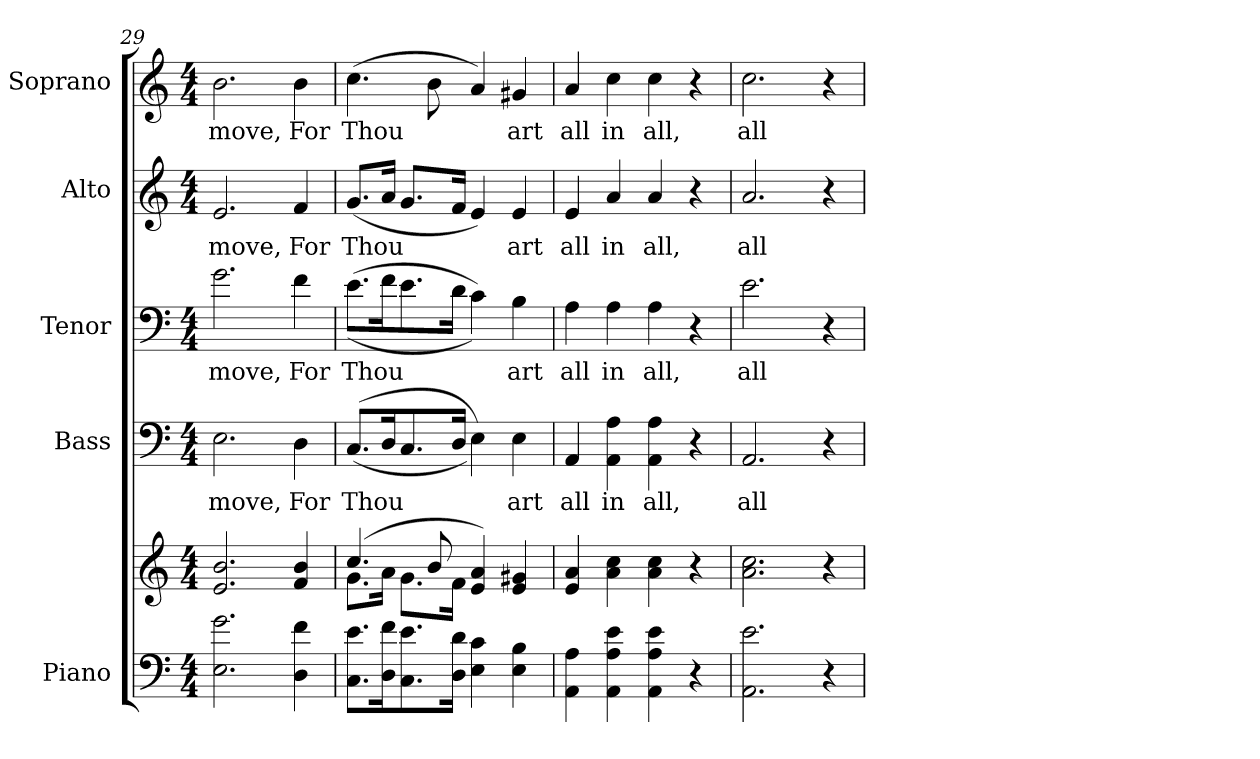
**kern	**kern	**kern	**text	**kern	**text	**kern	**text	**kern	**text
*part5	*part5	*part4	*part4	*part3	*part3	*part2	*part2	*part1	*part1
*staff6	*staff5	*staff4	*staff4	*staff3	*staff3	*staff2	*staff2	*staff1	*staff1
*I"Piano	*	*I"Bass	*	*I"Tenor	*	*I"Alto	*	*I"Soprano	*
*I'Pno.	*	*I'B.	*	*I'T.	*	*I'A.	*	*I'S.	*
!!LO:PB:g=z
*clefF4	*clefG2	*clefF4	*	*clefF4	*	*clefG2	*	*clefG2	*
*k[]	*k[]	*k[]	*	*k[]	*	*k[]	*	*k[]	*
*C:	*C:	*C:	*	*C:	*	*C:	*	*C:	*
*M4/4	*M4/4	*M4/4	*	*M4/4	*	*M4/4	*	*M4/4	*
=29	=29	=29	=29	=29	=29	=29	=29	=29	=29
!	!	!	!LO:LY:b:color=#000000	!	!	!	!	!	!
!	!	!	!	!	!LO:LY:b:color=#000000	!	!	!	!
!	!	!	!	!	!	!	!LO:LY:b:color=#000000	!	!
!	!	!	!	!	!	!	!	!	!LO:LY:b:color=#000000
2.Ei\ 2.gi	2.ei/ 2.bi	2.Ei\	move,	2.gi\	move,	2.ei/	move,	2.bi\	move,
!	!	!	!LO:LY:b:color=#000000	!	!	!	!	!	!
!	!	!	!	!	!LO:LY:b:color=#000000	!	!	!	!
!	!	!	!	!	!	!	!LO:LY:b:color=#000000	!	!
!	!	!	!	!	!	!	!	!	!LO:LY:b:color=#000000
4Di\ 4fi	4fi/ 4bi	4Di\	For	4fi\	For	4fi/	For	4bi\	For
=30	=30	=30	=30	=30	=30	=30	=30	=30	=30
*	*^	*	*	*	*	*	*	*	*
!	!	!	!	!LO:LY:b:color=#000000	!	!	!	!	!	!
!	!	!	!	!	!	!LO:LY:b:color=#000000	!	!	!	!
!	!	!	!	!	!	!	!	!LO:LY:b:color=#000000	!	!
!	!	!	!	!	!	!	!	!	!	!LO:LY:b:color=#000000
8.Ci\ 8.eiL	(4.cci/	8.gi\L	((8.Ci/L	Thou	((8.ei\L	Thou	(8.gi/L	Thou	(4.cci\	Thou
16Di\ 16fiK	.	16ai\Jk	16Di/K	.	16fi\K	.	16ai/Jk	.	.	.
8.Ci\ 8.ei	.	8.gi\L	8.Ci/	.	8.ei\	.	8.gi/L	.	.	.
.	8bi/	.	.	.	.	.	.	.	8bi\	.
16Di\ 16diJk	.	16fi\Jk	16Di/Jk	.	16di\Jk	.	16fi/Jk	.	.	.
4Ei\ 4ci	4ei/ 4ai)	2ryy	4Ei\))	.	4ci\))	.	4ei/)	.	4ai/)	.
!	!	!	!	!LO:LY:b:color=#000000	!	!	!	!	!	!
!	!	!	!	!	!	!LO:LY:b:color=#000000	!	!	!	!
!	!	!	!	!	!	!	!	!LO:LY:b:color=#000000	!	!
!	!	!	!	!	!	!	!	!	!	!LO:LY:b:color=#000000
4Ei\ 4Bi	4ei/ 4g#Xi	.	4Ei\	art	4Bi\	art	4ei/	art	4g#Xi/	art
*	*v	*v	*	*	*	*	*	*	*	*
=31	=31	=31	=31	=31	=31	=31	=31	=31	=31
!	!	!	!LO:LY:b:color=#000000	!	!	!	!	!	!
!	!	!	!	!	!LO:LY:b:color=#000000	!	!	!	!
!	!	!	!	!	!	!	!LO:LY:b:color=#000000	!	!
!	!	!	!	!	!	!	!	!	!LO:LY:b:color=#000000
4AAi\ 4Ai	4ei/ 4ai	4AAi/	all	4Ai\	all	4ei/	all	4ai/	all
!	!	!	!LO:LY:b:color=#000000	!	!	!	!	!	!
!	!	!	!	!	!LO:LY:b:color=#000000	!	!	!	!
!	!	!	!	!	!	!	!LO:LY:b:color=#000000	!	!
!	!	!	!	!	!	!	!	!	!LO:LY:b:color=#000000
4AAi\ 4Ai 4ei	4ai\ 4cci	4AAi\ 4Ai	in	4Ai\	in	4ai/	in	4cci\	in
!	!	!	!LO:LY:b:color=#000000	!	!	!	!	!	!
!	!	!	!	!	!LO:LY:b:color=#000000	!	!	!	!
!	!	!	!	!	!	!	!LO:LY:b:color=#000000	!	!
!	!	!	!	!	!	!	!	!	!LO:LY:b:color=#000000
4AAi\ 4Ai 4ei	4ai\ 4cci	4AAi\ 4Ai	all,	4Ai\	all,	4ai/	all,	4cci\	all,
4r	4r	4r	.	4r	.	4r	.	4r	.
=32	=32	=32	=32	=32	=32	=32	=32	=32	=32
!	!	!	!LO:LY:b:color=#000000	!	!	!	!	!	!
!	!	!	!	!	!LO:LY:b:color=#000000	!	!	!	!
!	!	!	!	!	!	!	!LO:LY:b:color=#000000	!	!
!	!	!	!	!	!	!	!	!	!LO:LY:b:color=#000000
2.AAi\ 2.ei	2.ai\ 2.cci	2.AAi/	all	2.ei\	all	2.ai/	all	2.cci\	all
4r	4r	4r	.	4r	.	4r	.	4r	.
=	=	=	=	=	=	=	=	=	=
*-	*-	*-	*-	*-	*-	*-	*-	*-	*-
